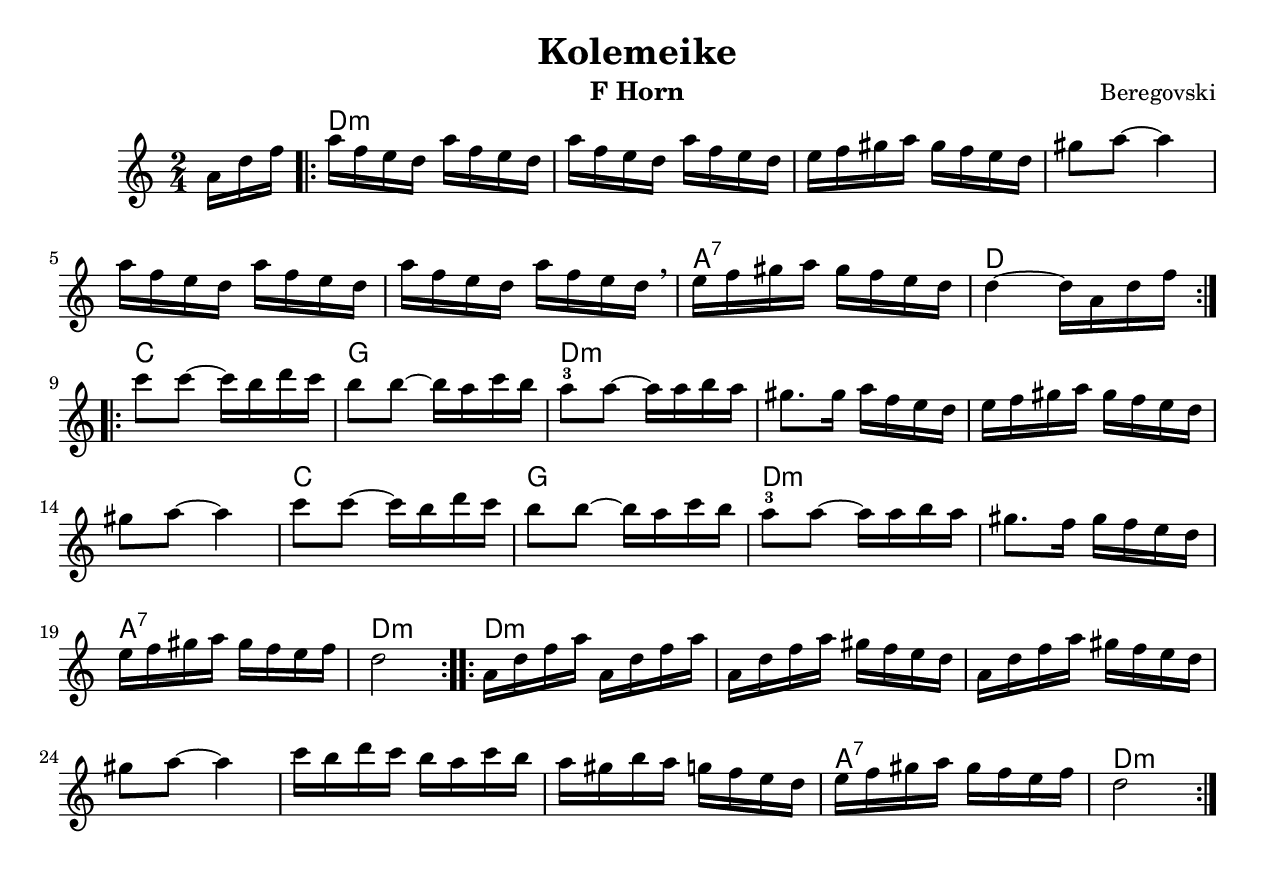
\version "2.18.0"
\language "english"
\pointAndClickOff
\paper{
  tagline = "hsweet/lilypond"
  %print-all-headers = ##t
  #(set-paper-size "letter")
}
\header{
  title= "Kolemeike"
instrument = "F Horn"
  composer= "Beregovski"
  arranger = ""

}

date = #(strftime "%d-%m-%Y" (localtime (current-time)))

%\markup{ \italic{ " Updated " \date  }  }
melody = \relative c' {
  \clef treble
  \key c \major
  \time 2/4
  \partial 16*3 a'16 d f
  \repeat volta 2{
    a16  f e d a'  f e d
    a'16  f e d a'  f e d
    e16 f gs a gs f e d
    gs8  a  ~ a4

    a16 f e d a' f e d
    a'16 f e d a' f e d \breathe
    e f gs a gs f e d
    d4 ~ d16 a d f
    \break
  }
  \repeat volta 2{
    c'8  c ~ c16 b d c
    b8  b ~ b16a c b
    a8 -3 a ~ a16 a b a %gis b c
    gs8. gs16 a f e d %12

    e16 f gs a gs f e d
    gs8 a ~ a4
    c8 c ~ c16 b d c
    b8 b ~ b16a c b%16

    a8 -3 a ~ a16 a b a%gis b c
    gs8. f16 gs f e d
    e16 f gs a gs f e f
    d2%20
  }
  \repeat volta 2{
    a16 d f a a, d f a
    a,16 d f a gs f e d
    a16 d f a gs f e d
    gs 8 a ~ a4

    c16  b d c b a c b
    a16 gs b a g f e d
    e16 f gs a gs f e f
    d2
    \break
  }
}

harmonies = \chordmode {
  {
    {s16*3}
    d2*6:m
    %r2*5
    a2:7
    d2
  }{
    c2 g2
    d2*4:m
    %r2*3
    c2 g2 d2*2:m

    a2:7 d2:m
  }{
    d2*6:m
    %r2*5
    a2:7
    d2:m
  }

}

\score {
  <<
    \new ChordNames {
      \set chordChanges = ##f
      \harmonies
    }
    \new Staff \melody
  >>

  \layout{indent = 1.0\cm}
  \midi{
    \tempo 4 = 120
  }
}
